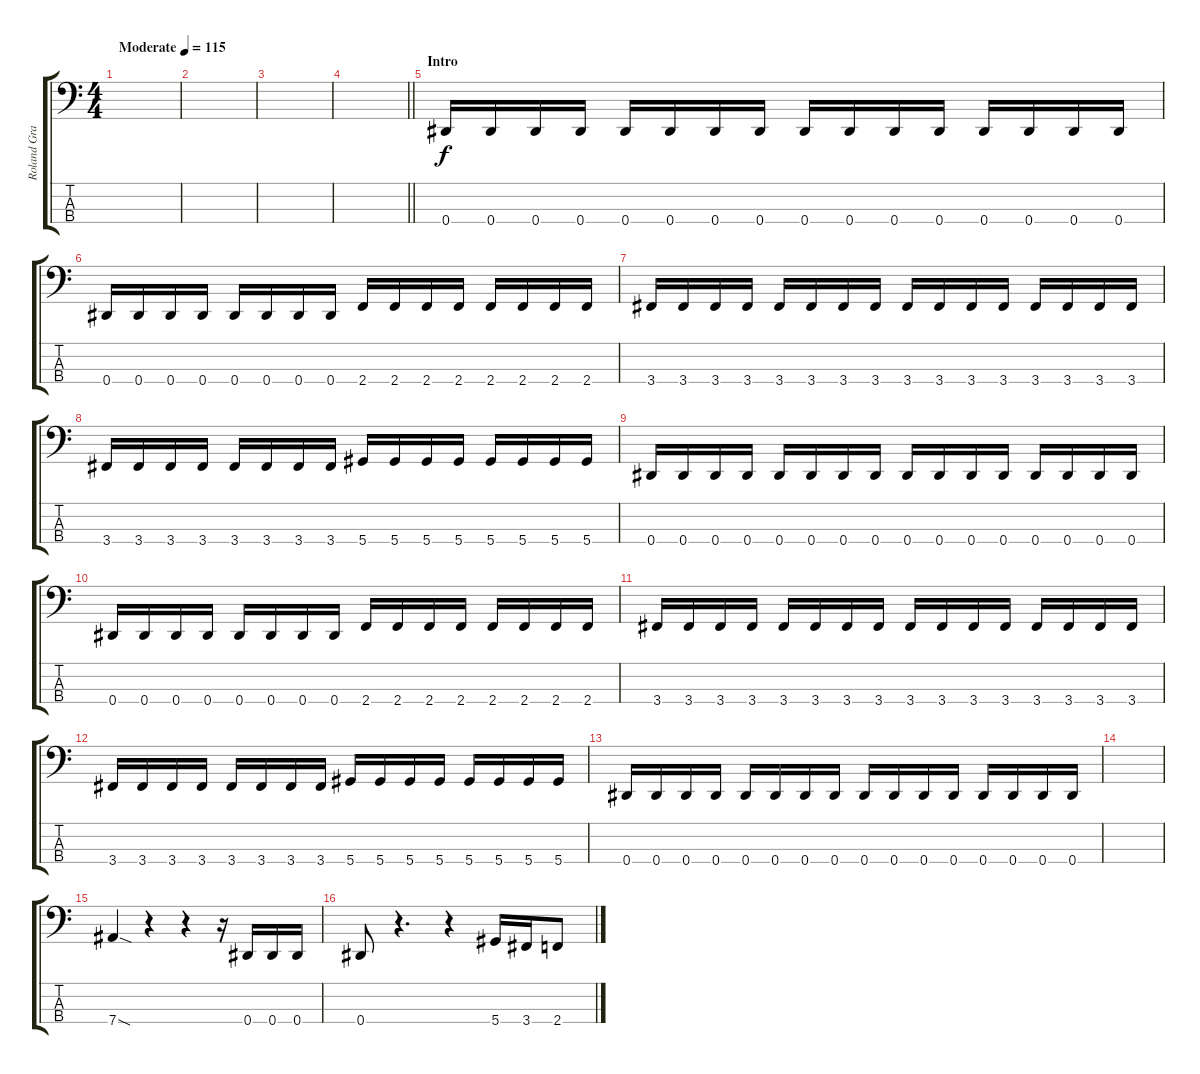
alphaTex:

\track ("Roland Grapow (Bass)" "Roland Gra") {instrument electricbassfinger}
\staff {score tabs}
\tuning (Gb2 Db2 Ab1 Eb1) {hide}
\ts (4 4)
\tempo (115 "Moderate")
\clef f4
\ks c
|
|
|
\barLineRight lightlight
|
\section ("" "Intro")
0.4.16 0.4.16 0.4.16 0.4.16 0.4.16 0.4.16 0.4.16 0.4.16 0.4.16 0.4.16 0.4.16 0.4.16 0.4.16 0.4.16 0.4.16 0.4.16 |
0.4.16 0.4.16 0.4.16 0.4.16 0.4.16 0.4.16 0.4.16 0.4.16 2.4.16 2.4.16 2.4.16 2.4.16 2.4.16 2.4.16 2.4.16 2.4.16 |
3.4.16 3.4.16 3.4.16 3.4.16 3.4.16 3.4.16 3.4.16 3.4.16 3.4.16 3.4.16 3.4.16 3.4.16 3.4.16 3.4.16 3.4.16 3.4.16 |
3.4.16 3.4.16 3.4.16 3.4.16 3.4.16 3.4.16 3.4.16 3.4.16 5.4.16 5.4.16 5.4.16 5.4.16 5.4.16 5.4.16 5.4.16 5.4.16 |
0.4.16 0.4.16 0.4.16 0.4.16 0.4.16 0.4.16 0.4.16 0.4.16 0.4.16 0.4.16 0.4.16 0.4.16 0.4.16 0.4.16 0.4.16 0.4.16 |
0.4.16 0.4.16 0.4.16 0.4.16 0.4.16 0.4.16 0.4.16 0.4.16 2.4.16 2.4.16 2.4.16 2.4.16 2.4.16 2.4.16 2.4.16 2.4.16 |
3.4.16 3.4.16 3.4.16 3.4.16 3.4.16 3.4.16 3.4.16 3.4.16 3.4.16 3.4.16 3.4.16 3.4.16 3.4.16 3.4.16 3.4.16 3.4.16 |
3.4.16 3.4.16 3.4.16 3.4.16 3.4.16 3.4.16 3.4.16 3.4.16 5.4.16 5.4.16 5.4.16 5.4.16 5.4.16 5.4.16 5.4.16 5.4.16 |
0.4.16 0.4.16 0.4.16 0.4.16 0.4.16 0.4.16 0.4.16 0.4.16 0.4.16 0.4.16 0.4.16 0.4.16 0.4.16 0.4.16 0.4.16 0.4.16 |
|
7.4{sod}.4 r.4 r.4 r.16 0.4.16 0.4.16 0.4.16 |
0.4.8 r.4{d} r.4 5.4.16 3.4.16 2.4.8
